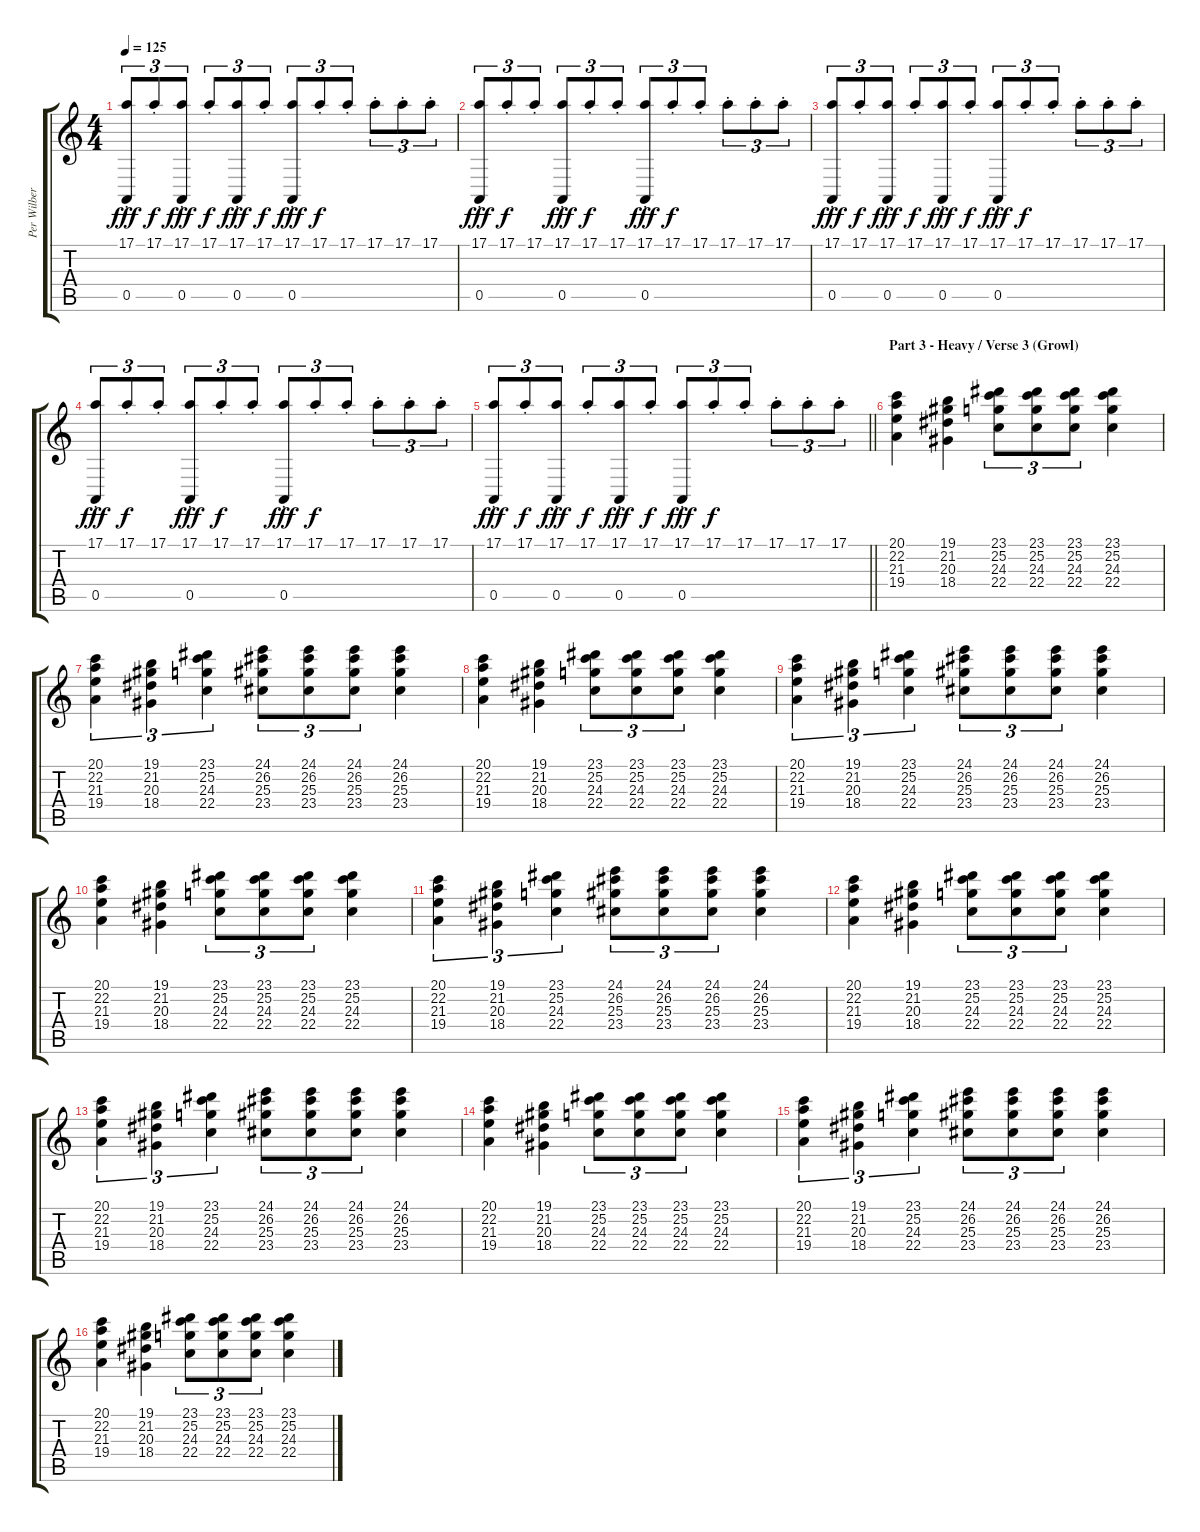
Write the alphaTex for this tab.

\track ("Per Wilberg" "Per Wilber") {instrument percussiveorgan}
\staff {score tabs}
\tuning (E4 B3 G3 D3 A2 E2) {hide}
\ts (4 4)
\tempo 125
\clef g2
\ks c
(17.1{st} 0.5).8{tu (3 2) dy fff} 17.1{st}.8{tu (3 2) dy f} (17.1{st} 0.5).8{tu (3 2) dy fff} 17.1{st}.8{tu (3 2) dy f} (17.1{st} 0.5).8{tu (3 2) dy fff} 17.1{st}.8{tu (3 2) dy f} (17.1{st} 0.5).8{tu (3 2) dy fff} 17.1{st}.8{tu (3 2) dy f} 17.1{st}.8{tu (3 2)} 17.1{st}.8{tu (3 2)} 17.1{st}.8{tu (3 2)} 17.1{st}.8{tu (3 2)} |
(17.1{st} 0.5).8{tu (3 2) dy fff volume 6} 17.1{st}.8{tu (3 2) dy f} 17.1{st}.8{tu (3 2)} (17.1{st} 0.5).8{tu (3 2) dy fff} 17.1{st}.8{tu (3 2) dy f} 17.1{st}.8{tu (3 2)} (17.1{st} 0.5).8{tu (3 2) dy fff} 17.1{st}.8{tu (3 2) dy f} 17.1{st}.8{tu (3 2)} 17.1{st}.8{tu (3 2)} 17.1{st}.8{tu (3 2)} 17.1{st}.8{tu (3 2)} |
(17.1{st} 0.5).8{tu (3 2) dy fff} 17.1{st}.8{tu (3 2) dy f} (17.1{st} 0.5).8{tu (3 2) dy fff} 17.1{st}.8{tu (3 2) dy f} (17.1{st} 0.5).8{tu (3 2) dy fff} 17.1{st}.8{tu (3 2) dy f} (17.1{st} 0.5).8{tu (3 2) dy fff} 17.1{st}.8{tu (3 2) dy f} 17.1{st}.8{tu (3 2)} 17.1{st}.8{tu (3 2)} 17.1{st}.8{tu (3 2)} 17.1{st}.8{tu (3 2)} |
(17.1{st} 0.5).8{tu (3 2) dy fff} 17.1{st}.8{tu (3 2) dy f} 17.1{st}.8{tu (3 2)} (17.1{st} 0.5).8{tu (3 2) dy fff} 17.1{st}.8{tu (3 2) dy f} 17.1{st}.8{tu (3 2)} (17.1{st} 0.5).8{tu (3 2) dy fff} 17.1{st}.8{tu (3 2) dy f} 17.1{st}.8{tu (3 2)} 17.1{st}.8{tu (3 2)} 17.1{st}.8{tu (3 2)} 17.1{st}.8{tu (3 2)} |
\barLineRight lightlight
(17.1{st} 0.5).8{tu (3 2) dy fff} 17.1{st}.8{tu (3 2) dy f} (17.1{st} 0.5).8{tu (3 2) dy fff} 17.1{st}.8{tu (3 2) dy f} (17.1{st} 0.5).8{tu (3 2) dy fff} 17.1{st}.8{tu (3 2) dy f} (17.1{st} 0.5).8{tu (3 2) dy fff} 17.1{st}.8{tu (3 2) dy f} 17.1{st}.8{tu (3 2)} 17.1{st}.8{tu (3 2)} 17.1{st}.8{tu (3 2)} 17.1{st}.8{tu (3 2)} |
\section ("" "Part 3 - Heavy / Verse 3 (Growl)")
(20.1 22.2 21.3 19.4).4{volume 9} (19.1 21.2 20.3 18.4).4 (23.1 25.2 24.3 22.4).8{tu (3 2)} (23.1 25.2 24.3 22.4).8{tu (3 2)} (23.1 25.2 24.3 22.4).8{tu (3 2)} (23.1 25.2 24.3 22.4).4 |
(20.1 22.2 21.3 19.4).4{tu (3 2)} (19.1 21.2 20.3 18.4).4{tu (3 2)} (23.1 25.2 24.3 22.4).4{tu (3 2)} (24.1 26.2 25.3 23.4).8{tu (3 2)} (24.1 26.2 25.3 23.4).8{tu (3 2)} (24.1 26.2 25.3 23.4).8{tu (3 2)} (24.1 26.2 25.3 23.4).4 |
(20.1 22.2 21.3 19.4).4 (19.1 21.2 20.3 18.4).4 (23.1 25.2 24.3 22.4).8{tu (3 2)} (23.1 25.2 24.3 22.4).8{tu (3 2)} (23.1 25.2 24.3 22.4).8{tu (3 2)} (23.1 25.2 24.3 22.4).4 |
(20.1 22.2 21.3 19.4).4{tu (3 2)} (19.1 21.2 20.3 18.4).4{tu (3 2)} (23.1 25.2 24.3 22.4).4{tu (3 2)} (24.1 26.2 25.3 23.4).8{tu (3 2)} (24.1 26.2 25.3 23.4).8{tu (3 2)} (24.1 26.2 25.3 23.4).8{tu (3 2)} (24.1 26.2 25.3 23.4).4 |
(20.1 22.2 21.3 19.4).4 (19.1 21.2 20.3 18.4).4 (23.1 25.2 24.3 22.4).8{tu (3 2)} (23.1 25.2 24.3 22.4).8{tu (3 2)} (23.1 25.2 24.3 22.4).8{tu (3 2)} (23.1 25.2 24.3 22.4).4 |
(20.1 22.2 21.3 19.4).4{tu (3 2)} (19.1 21.2 20.3 18.4).4{tu (3 2)} (23.1 25.2 24.3 22.4).4{tu (3 2)} (24.1 26.2 25.3 23.4).8{tu (3 2)} (24.1 26.2 25.3 23.4).8{tu (3 2)} (24.1 26.2 25.3 23.4).8{tu (3 2)} (24.1 26.2 25.3 23.4).4 |
(20.1 22.2 21.3 19.4).4 (19.1 21.2 20.3 18.4).4 (23.1 25.2 24.3 22.4).8{tu (3 2)} (23.1 25.2 24.3 22.4).8{tu (3 2)} (23.1 25.2 24.3 22.4).8{tu (3 2)} (23.1 25.2 24.3 22.4).4 |
(20.1 22.2 21.3 19.4).4{tu (3 2)} (19.1 21.2 20.3 18.4).4{tu (3 2)} (23.1 25.2 24.3 22.4).4{tu (3 2)} (24.1 26.2 25.3 23.4).8{tu (3 2)} (24.1 26.2 25.3 23.4).8{tu (3 2)} (24.1 26.2 25.3 23.4).8{tu (3 2)} (24.1 26.2 25.3 23.4).4 |
(20.1 22.2 21.3 19.4).4 (19.1 21.2 20.3 18.4).4 (23.1 25.2 24.3 22.4).8{tu (3 2)} (23.1 25.2 24.3 22.4).8{tu (3 2)} (23.1 25.2 24.3 22.4).8{tu (3 2)} (23.1 25.2 24.3 22.4).4 |
(20.1 22.2 21.3 19.4).4{tu (3 2)} (19.1 21.2 20.3 18.4).4{tu (3 2)} (23.1 25.2 24.3 22.4).4{tu (3 2)} (24.1 26.2 25.3 23.4).8{tu (3 2)} (24.1 26.2 25.3 23.4).8{tu (3 2)} (24.1 26.2 25.3 23.4).8{tu (3 2)} (24.1 26.2 25.3 23.4).4 |
(20.1 22.2 21.3 19.4).4 (19.1 21.2 20.3 18.4).4 (23.1 25.2 24.3 22.4).8{tu (3 2)} (23.1 25.2 24.3 22.4).8{tu (3 2)} (23.1 25.2 24.3 22.4).8{tu (3 2)} (23.1 25.2 24.3 22.4).4
